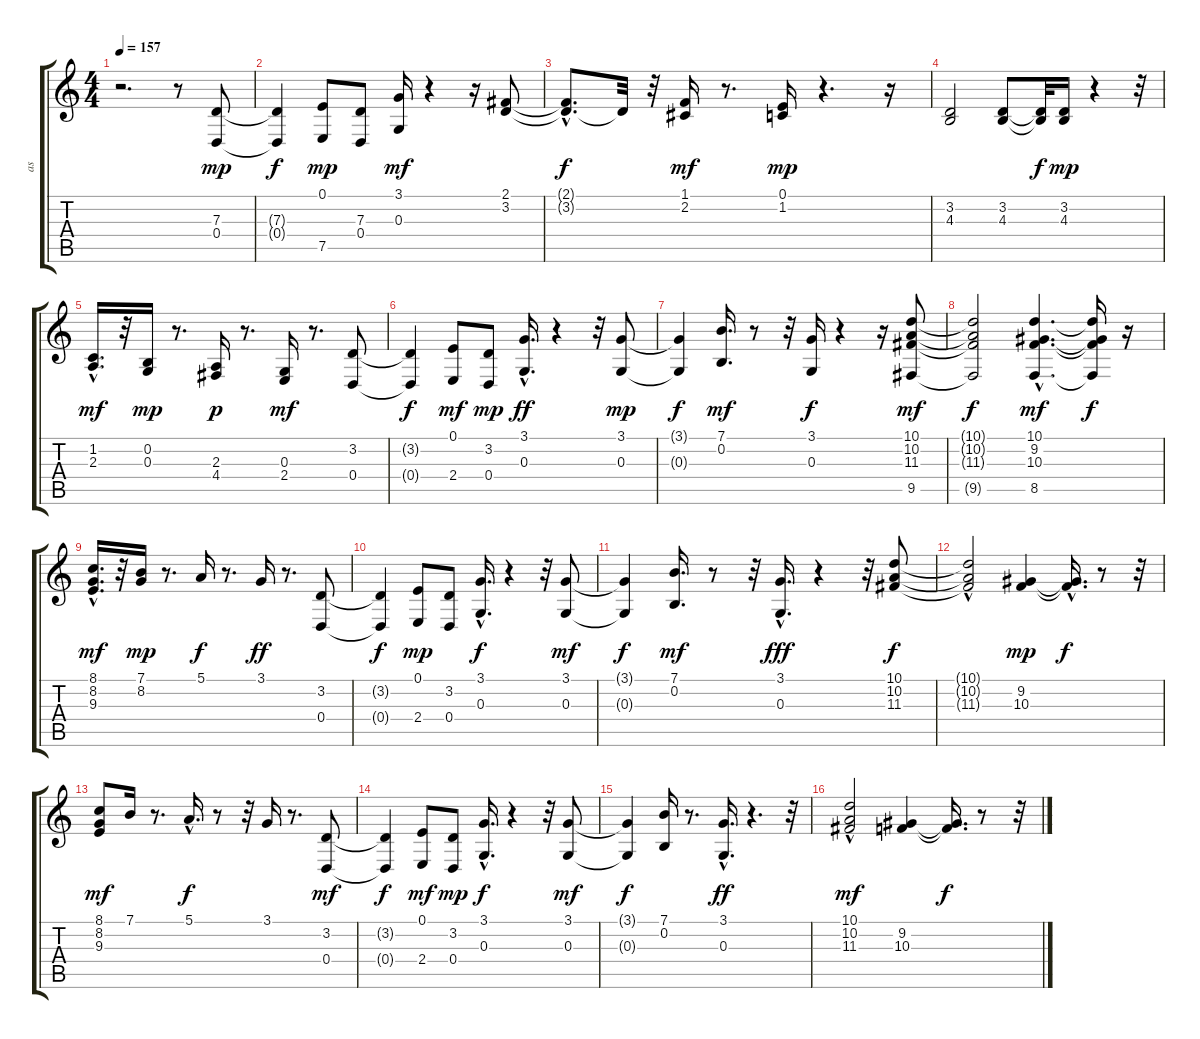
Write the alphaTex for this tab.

\track ("ass" "as") {instrument synthbrass1}
\staff {score tabs}
\tuning (E4 B3 G3 D3 A2 E2) {hide}
\ts (4 4)
\tempo 157
\clef g2
\ks c
r.2{d dy mf} r.8 (7.3 0.4).8{dy mp} |
(7.3{t} 0.4{t}).4{dy f} (0.1 7.5).8{dy mp} (7.3 0.4).8 (3.1 0.3).16{dy mf} r.4 r.16 (2.1 3.2).8 |
(2.1{hac t} 3.2{hac t}).8{d dy f} 3.2{t}.32 r.32 (1.1 2.2).16{dy mf} r.8{d} (0.1 1.2).16{dy mp} r.4{d} r.16 |
(3.2 4.3).2 (3.2 4.3).8 (3.2{t} 4.3{t}).32{dy f} (3.2 4.3).16{dy mp} r.4 r.32 |
(1.2{hac} 2.3{hac}).16{d dy mf} r.32 (0.2 0.3).16{dy mp} r.8{d} (2.3 4.4).16{dy p} r.8{d} (0.3 2.4).16{dy mf} r.8{d} (3.2 0.4).8 |
(3.2{t} 0.4{t}).4{dy f} (0.1 2.4).8{dy mf} (3.2 0.4).8{dy mp} (3.1{hac} 0.3{hac}).16{d dy ff} r.4 r.32 (3.1 0.3).8{dy mp} |
(3.1{t} 0.3{t}).4{dy f} (7.1 0.2).16{d dy mf} r.8 r.32 (3.1 0.3).16{dy f} r.4 r.16 (10.1 10.2 11.3 9.5).8{dy mf} |
(10.1{t} 10.2{t} 11.3{t} 9.5{t}).2{dy f} (10.1{hac} 9.2{hac} 10.3{hac} 8.5{hac}).4{d dy mf} (10.1{t} 9.2{t} 10.3{t} 8.5{t}).16{dy f} r.16 |
(8.1{hac} 8.2 9.3{hac}).16{d dy mf} r.32 (7.1 8.2).16{dy mp} r.8{d} 5.1.16{dy f} r.8{d} 3.1.16{dy ff} r.8{d} (3.2 0.4).8 |
(3.2{t} 0.4{t}).4{dy f} (0.1 2.4).8{dy mp} (3.2 0.4).8 (3.1{hac} 0.3).16{d dy f} r.4 r.32 (3.1 0.3).8{dy mf} |
(3.1{t} 0.3{t}).4{dy f} (7.1 0.2).16{d dy mf} r.8 r.32 (3.1 0.3{hac}).16{d dy fff} r.4 r.32 (10.1 10.2 11.3).8{dy f} |
(10.1{hac t} 10.2{t} 11.3{t}).2 (9.2 10.3).4{dy mp} (9.2{hac t} 10.3{hac t}).16{d dy f} r.8 r.32 |
(8.1 8.2 9.3).8{dy mf} 7.1.16 r.8{d} 5.1{hac}.16{d dy f} r.8 r.32 3.1.16 r.8{d} (3.2 0.4).8{dy mf} |
(3.2{t} 0.4{t}).4{dy f} (0.1 2.4).8{dy mf} (3.2 0.4).8{dy mp} (3.1{hac} 0.3{hac}).16{d dy f} r.4 r.32 (3.1 0.3).8{dy mf} |
(3.1{t} 0.3{t}).4{dy f} (7.1 0.2).16 r.8{d} (3.1{hac} 0.3).16{d dy ff} r.4{d} r.32 |
(10.1{hac} 10.2{hac} 11.3{hac}).2{dy mf} (9.2 10.3).4 (9.2{t} 10.3{t}).16{d dy f} r.8 r.32
